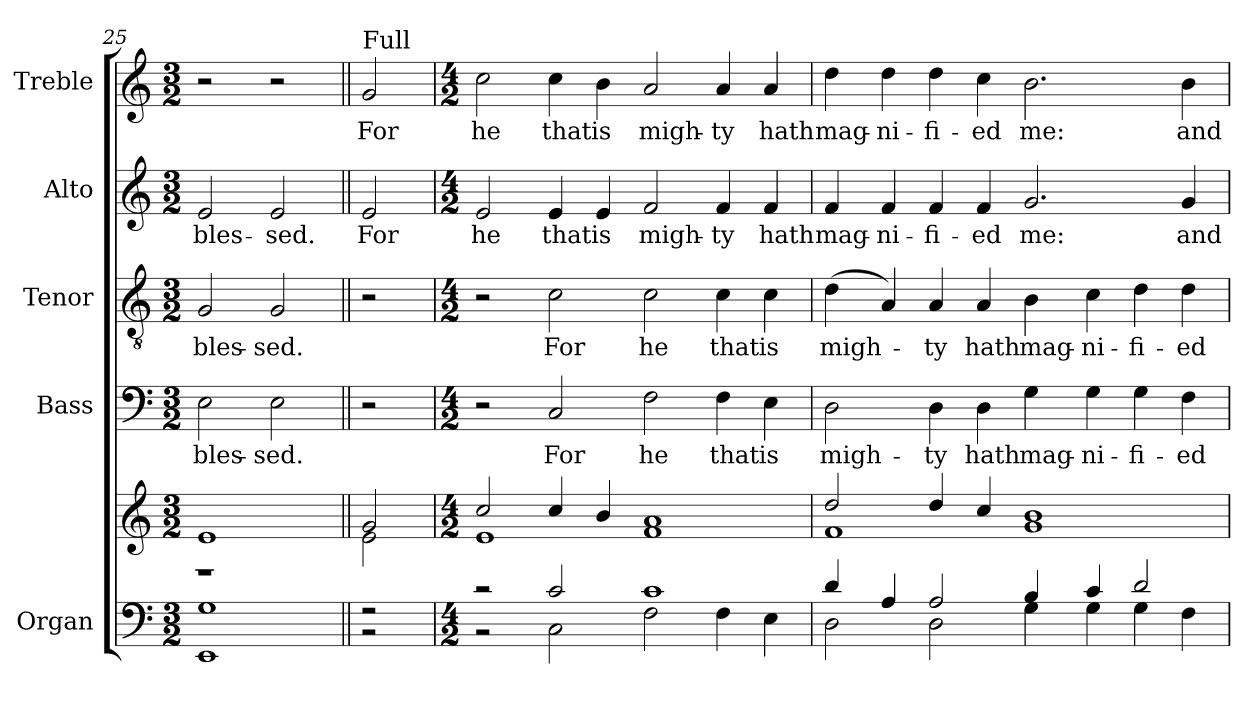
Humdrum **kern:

**kern	**kern	**kern	**text	**kern	**text	**kern	**text	**kern	**text
*part5	*part5	*part4	*part4	*part3	*part3	*part2	*part2	*part1	*part1
*staff6	*staff5	*staff4	*staff4	*staff3	*staff3	*staff2	*staff2	*staff1	*staff1
*I"Organ	*	*I"Bass	*	*I"Tenor	*	*I"Alto	*	*I"Treble	*
*I'Org.	*	*I'B.	*	*I'T.	*	*I'A.	*	*I'Tr.	*
*clefF4	*clefG2	*clefF4	*	*clefGv2	*	*clefG2	*	*clefG2	*
*	*	*	*	*ITrd7c12	*	*	*	*	*
*k[]	*k[]	*k[]	*	*k[]	*	*k[]	*	*k[]	*
*C:	*C:	*C:	*	*C:	*	*C:	*	*C:	*
*M3/2	*M3/2	*M3/2	*	*M3/2	*	*M3/2	*	*M3/2	*
=25	=25	=25	=25	=25	=25	=25	=25	=25	=25
*^	*^	*	*	*	*	*	*	*	*
!	!	!	!	!	!LO:LY:b:color=#000000	!	!	!	!	!	!
!	!	!	!	!	!	!	!LO:LY:b:color=#000000	!	!	!	!
!	!	!	!	!	!	!	!	!	!LO:LY:b:color=#000000	!	!
1Gi	1EEi	1ei	1r	2Ei\	bles-	2GGi/	bles-	2ei/	bles-	2r	.
!	!	!	!	!	!LO:LY:b:color=#000000	!	!	!	!	!	!
!	!	!	!	!	!	!	!LO:LY:b:color=#000000	!	!	!	!
!	!	!	!	!	!	!	!	!	!LO:LY:b:color=#000000	!	!
.	.	.	.	2Ei\	-sed.	2GGi/	-sed.	2ei/	-sed.	2r	.
!!LO:LB:g=z
=26||	=26||	=26||	=26||	=26||	=26||	=26||	=26||	=26||	=26||	=26||	=26||
!	!	!	!	!	!	!	!	!	!LO:LY:b:color=#000000	!	!
!	!	!	!	!	!	!	!	!	!	!LO:TX:a:t=Full	!
!	!	!	!	!	!	!	!	!	!	!	!LO:LY:b:color=#000000
2r	2r	2gi/	2ei\	2r	.	2r	.	2ei/	For	2gi/	For
=27	=27	=27	=27	=27	=27	=27	=27	=27	=27	=27	=27
*M4/2	*	*M4/2	*	*M4/2	*	*M4/2	*	*M4/2	*	*M4/2	*
!	!	!	!	!	!	!	!	!	!LO:LY:b:color=#000000	!	!
!	!	!	!	!	!	!	!	!	!	!	!LO:LY:b:color=#000000
2r	2r	2cci/	1ei	2r	.	2r	.	2ei/	he	2cci\	he
!	!	!	!	!	!LO:LY:b:color=#000000	!	!	!	!	!	!
!	!	!	!	!	!	!	!LO:LY:b:color=#000000	!	!	!	!
!	!	!	!	!	!	!	!	!	!LO:LY:b:color=#000000	!	!
!	!	!	!	!	!	!	!	!	!	!	!LO:LY:b:color=#000000
2ci/	2Ci\	4cci/	.	2Ci/	For	2Ci\	For	4ei/	that	4cci\	that
!	!	!	!	!	!	!	!	!	!LO:LY:b:color=#000000	!	!
!	!	!	!	!	!	!	!	!	!	!	!LO:LY:b:color=#000000
.	.	4bi/	.	.	.	.	.	4ei/	is	4bi\	is
!	!	!	!	!	!LO:LY:b:color=#000000	!	!	!	!	!	!
!	!	!	!	!	!	!	!LO:LY:b:color=#000000	!	!	!	!
!	!	!	!	!	!	!	!	!	!LO:LY:b:color=#000000	!	!
!	!	!	!	!	!	!	!	!	!	!	!LO:LY:b:color=#000000
1ci	2Fi\	1ai	1fi	2Fi\	he	2Ci\	he	2fi/	migh-	2ai/	migh-
!	!	!	!	!	!LO:LY:b:color=#000000	!	!	!	!	!	!
!	!	!	!	!	!	!	!LO:LY:b:color=#000000	!	!	!	!
!	!	!	!	!	!	!	!	!	!LO:LY:b:color=#000000	!	!
!	!	!	!	!	!	!	!	!	!	!	!LO:LY:b:color=#000000
.	4Fi\	.	.	4Fi\	that	4Ci\	that	4fi/	-ty	4ai/	-ty
!	!	!	!	!	!LO:LY:b:color=#000000	!	!	!	!	!	!
!	!	!	!	!	!	!	!LO:LY:b:color=#000000	!	!	!	!
!	!	!	!	!	!	!	!	!	!LO:LY:b:color=#000000	!	!
!	!	!	!	!	!	!	!	!	!	!	!LO:LY:b:color=#000000
.	4Ei\	.	.	4Ei\	is	4Ci\	is	4fi/	hath	4ai/	hath
=28	=28	=28	=28	=28	=28	=28	=28	=28	=28	=28	=28
!	!	!	!	!	!LO:LY:b:color=#000000	!	!	!	!	!	!
!	!	!	!	!	!	!	!LO:LY:b:color=#000000	!	!	!	!
!	!	!	!	!	!	!	!	!	!LO:LY:b:color=#000000	!	!
!	!	!	!	!	!	!	!	!	!	!	!LO:LY:b:color=#000000
4di/	2Di\	2ddi/	1fi	2Di\	migh-	(4Di\	migh-	4fi/	mag-	4ddi\	mag-
!	!	!	!	!	!	!	!	!	!LO:LY:b:color=#000000	!	!
!	!	!	!	!	!	!	!	!	!	!	!LO:LY:b:color=#000000
4Ai/	.	.	.	.	.	4AAi/)	.	4fi/	-ni-	4ddi\	-ni-
!	!	!	!	!	!LO:LY:b:color=#000000	!	!	!	!	!	!
!	!	!	!	!	!	!	!LO:LY:b:color=#000000	!	!	!	!
!	!	!	!	!	!	!	!	!	!LO:LY:b:color=#000000	!	!
!	!	!	!	!	!	!	!	!	!	!	!LO:LY:b:color=#000000
2Ai/	2Di\	4ddi/	.	4Di\	-ty	4AAi/	-ty	4fi/	-fi-	4ddi\	-fi-
!	!	!	!	!	!LO:LY:b:color=#000000	!	!	!	!	!	!
!	!	!	!	!	!	!	!LO:LY:b:color=#000000	!	!	!	!
!	!	!	!	!	!	!	!	!	!LO:LY:b:color=#000000	!	!
!	!	!	!	!	!	!	!	!	!	!	!LO:LY:b:color=#000000
.	.	4cci/	.	4Di\	hath	4AAi/	hath	4fi/	-ed	4cci\	-ed
!	!	!	!	!	!LO:LY:b:color=#000000	!	!	!	!	!	!
!	!	!	!	!	!	!	!LO:LY:b:color=#000000	!	!	!	!
!	!	!	!	!	!	!	!	!	!LO:LY:b:color=#000000	!	!
!	!	!	!	!	!	!	!	!	!	!	!LO:LY:b:color=#000000
4Bi/	4Gi\	1bi	1gi	4Gi\	mag-	4BBi\	mag-	2.gi/	me:	2.bi\	me:
!	!	!	!	!	!LO:LY:b:color=#000000	!	!	!	!	!	!
!	!	!	!	!	!	!	!LO:LY:b:color=#000000	!	!	!	!
4ci/	4Gi\	.	.	4Gi\	-ni-	4Ci\	-ni-	.	.	.	.
!	!	!	!	!	!LO:LY:b:color=#000000	!	!	!	!	!	!
!	!	!	!	!	!	!	!LO:LY:b:color=#000000	!	!	!	!
2di/	4Gi\	.	.	4Gi\	-fi-	4Di\	-fi-	.	.	.	.
!	!	!	!	!	!LO:LY:b:color=#000000	!	!	!	!	!	!
!	!	!	!	!	!	!	!LO:LY:b:color=#000000	!	!	!	!
!	!	!	!	!	!	!	!	!	!LO:LY:b:color=#000000	!	!
!	!	!	!	!	!	!	!	!	!	!	!LO:LY:b:color=#000000
.	4Fi\	.	.	4Fi\	-ed	4Di\	-ed	4gi/	and	4bi\	and
*v	*v	*	*	*	*	*	*	*	*	*	*
*	*v	*v	*	*	*	*	*	*	*	*
=	=	=	=	=	=	=	=	=	=
*-	*-	*-	*-	*-	*-	*-	*-	*-	*-
